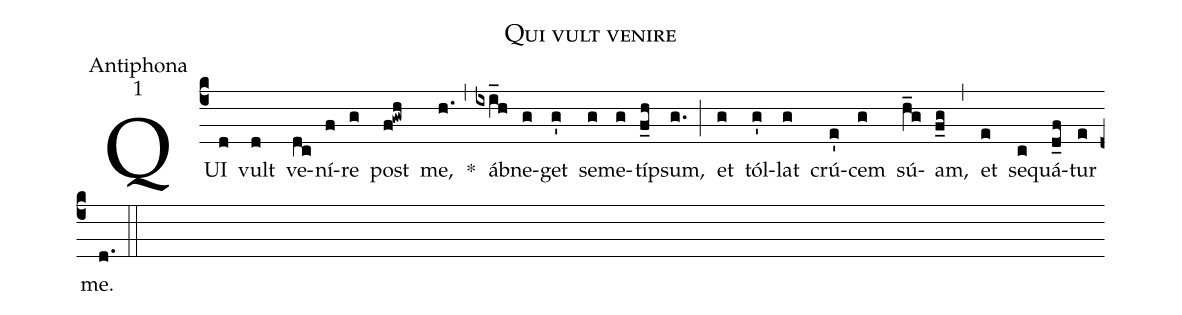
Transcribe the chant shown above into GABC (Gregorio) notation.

name:Qui vult venire;
office-part:Antiphona;
mode:1;
%%
(c4) QUI(d) vult(d) ve(dc)ní(f)re(g) post(f!gwh) me,(h.) *(,) áb(ixi_h)ne(g)get(g') se(g)me(g)tí(f_h)psum,(g.) (;) et(g) tól(g')lat(g) crú(e')cem(g) sú(h_g)am,(f_g) (,) et(e) se(c)quá(d_f)tur(e) me.(d.) (::)
